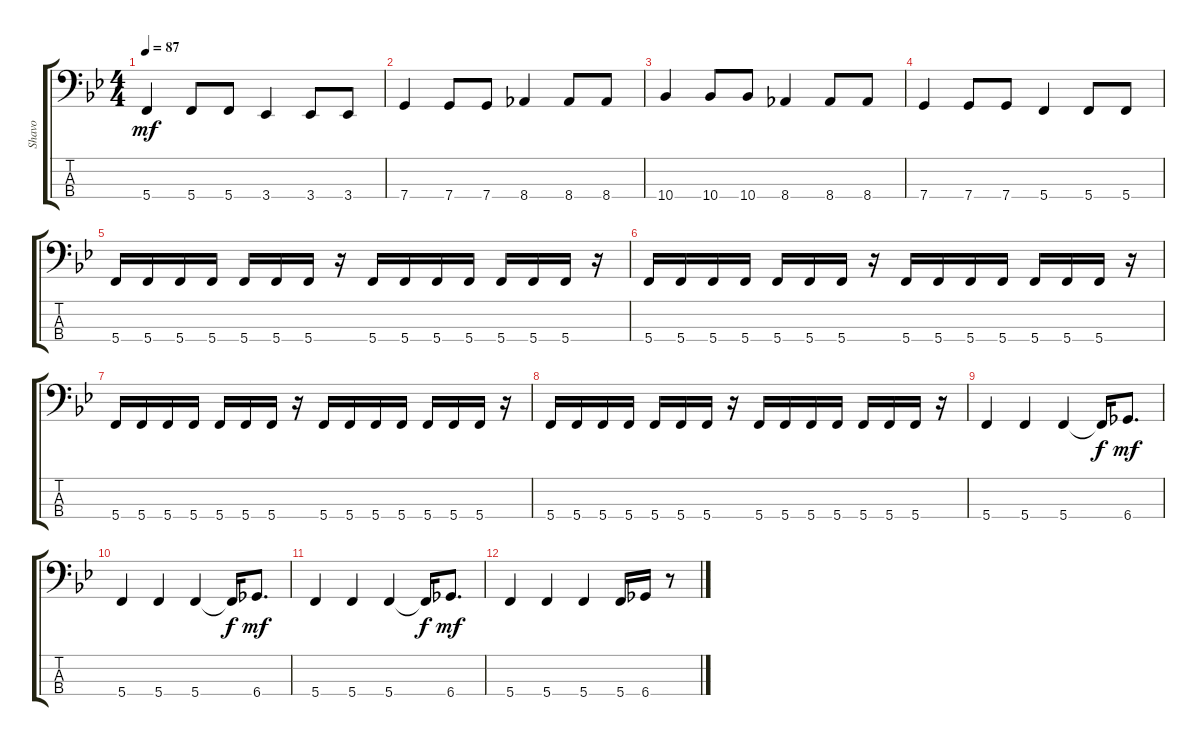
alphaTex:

\track ("Shavo" "Shavo") {instrument electricbasspick}
\staff {score tabs}
\tuning (F2 C2 G1 C1) {hide}
\ts (4 4)
\tempo 87
\clef f4
\ks bb
5.4.4{dy mf} 5.4.8 5.4.8 3.4.4 3.4.8 3.4.8 |
7.4.4 7.4.8 7.4.8 8.4.4 8.4.8 8.4.8 |
10.4.4 10.4.8 10.4.8 8.4.4 8.4.8 8.4.8 |
7.4.4 7.4.8 7.4.8 5.4.4 5.4.8 5.4.8 |
5.4.16 5.4.16 5.4.16 5.4.16 5.4.16 5.4.16 5.4.16 r.16 5.4.16 5.4.16 5.4.16 5.4.16 5.4.16 5.4.16 5.4.16 r.16 |
5.4.16 5.4.16 5.4.16 5.4.16 5.4.16 5.4.16 5.4.16 r.16 5.4.16 5.4.16 5.4.16 5.4.16 5.4.16 5.4.16 5.4.16 r.16 |
5.4.16 5.4.16 5.4.16 5.4.16 5.4.16 5.4.16 5.4.16 r.16 5.4.16 5.4.16 5.4.16 5.4.16 5.4.16 5.4.16 5.4.16 r.16 |
5.4.16 5.4.16 5.4.16 5.4.16 5.4.16 5.4.16 5.4.16 r.16 5.4.16 5.4.16 5.4.16 5.4.16 5.4.16 5.4.16 5.4.16 r.16 |
5.4.4 5.4.4 5.4.4 5.4{t}.16{dy f} 6.4.8{d dy mf} |
5.4.4 5.4.4 5.4.4 5.4{t}.16{dy f} 6.4.8{d dy mf} |
5.4.4 5.4.4 5.4.4 5.4{t}.16{dy f} 6.4.8{d dy mf} |
5.4.4 5.4.4 5.4.4 5.4.16 6.4.16 r.8
